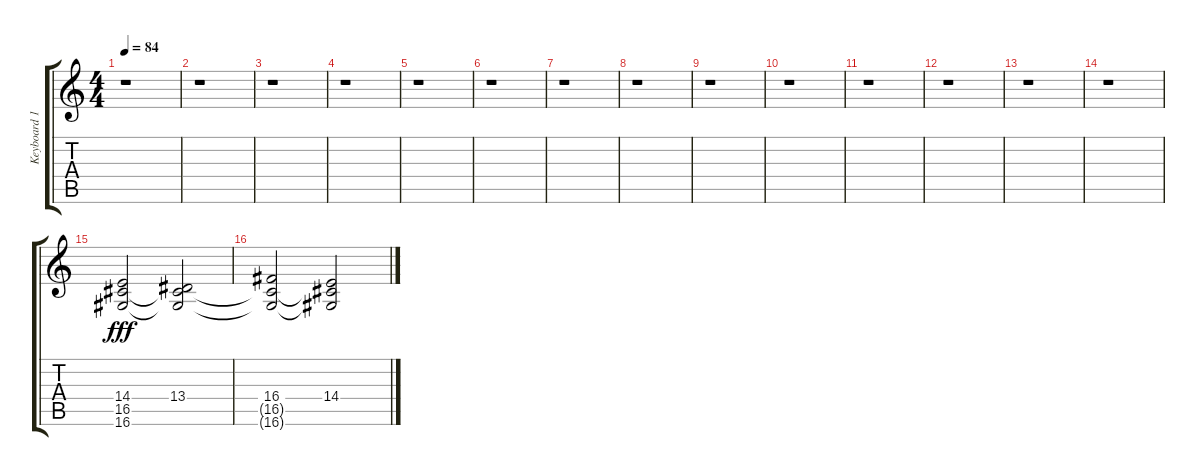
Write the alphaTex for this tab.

\track ("Keyboard 1" "Keyboard 1") {instrument synthstrings1}
\staff {score tabs}
\tuning (E4 B3 G3 D3 A2 E2) {hide}
\ts (4 4)
\tempo 84
\clef g2
\ks c
r.1{dy fff} |
r.1 |
r.1 |
r.1 |
r.1 |
r.1 |
r.1 |
r.1 |
r.1 |
r.1 |
r.1 |
r.1 |
r.1 |
r.1 |
(14.4 16.5 16.6).2 (13.4 16.5{t} 16.6{t}).2 |
(16.4 16.5{t} 16.6{t}).2 (14.4 16.5{t} 16.6{t}).2
